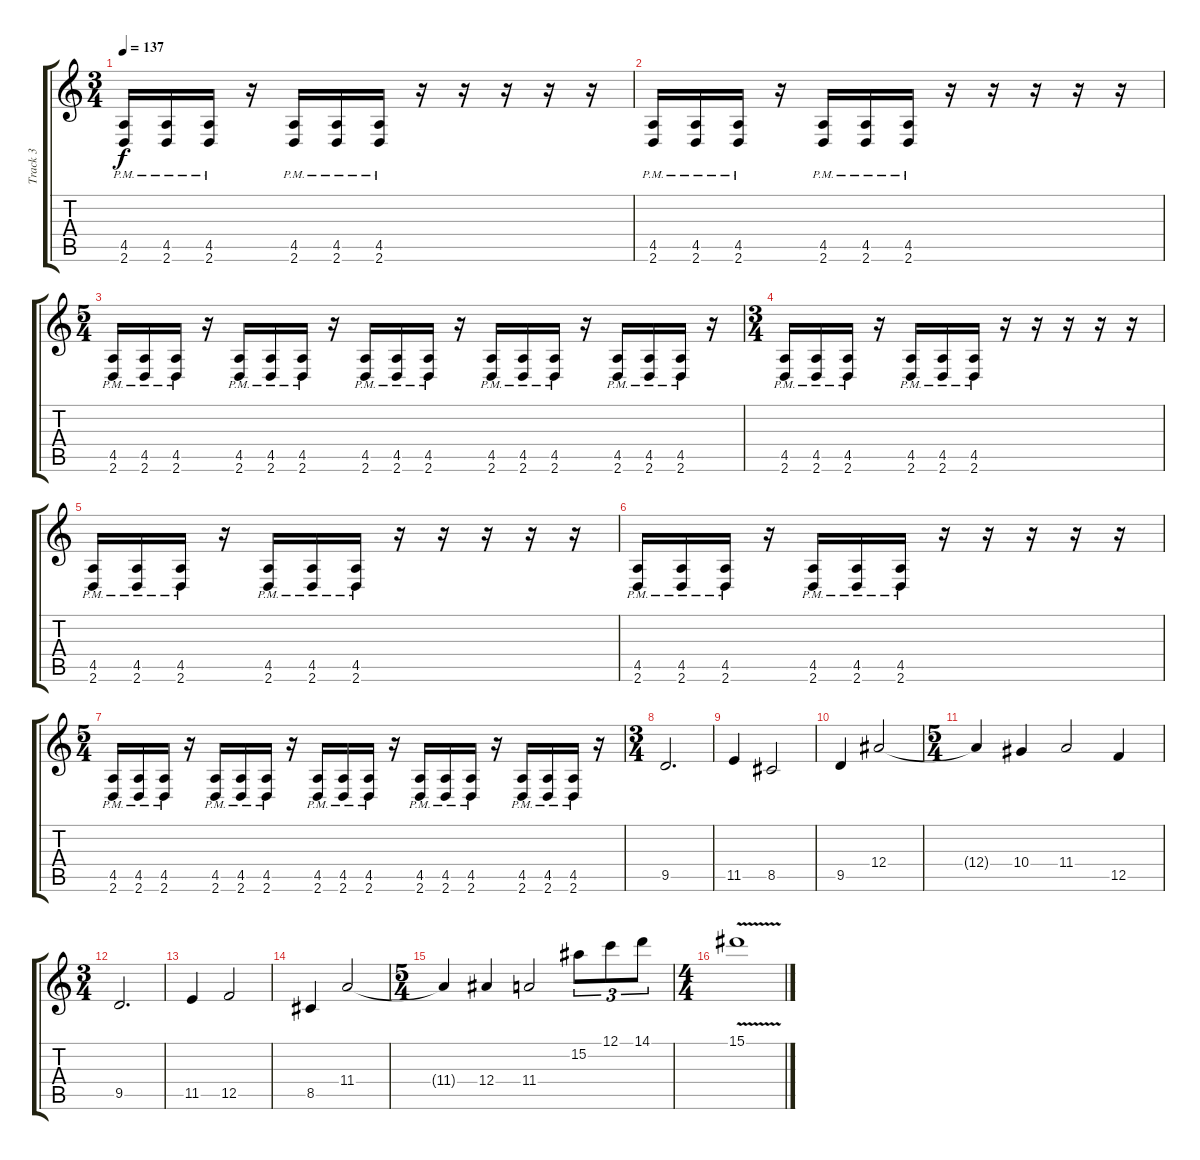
\track ("Track 3" "Track 3") {instrument distortionguitar}
\staff {score tabs}
\tuning (C4 G3 Eb3 Bb2 F2 C2) {hide}
\ts (3 4)
\tempo 137
\clef g2
\ks c
(4.5{pm} 2.6{pm}).16{dy f} (4.5{pm} 2.6{pm}).16 (4.5{pm} 2.6{pm}).16 r.16 (4.5{pm} 2.6{pm}).16 (4.5{pm} 2.6{pm}).16 (4.5{pm} 2.6{pm}).16 r.16 r.16 r.16 r.16 r.16 |
(4.5{pm} 2.6{pm}).16 (4.5{pm} 2.6{pm}).16 (4.5{pm} 2.6{pm}).16 r.16 (4.5{pm} 2.6{pm}).16 (4.5{pm} 2.6{pm}).16 (4.5{pm} 2.6{pm}).16 r.16 r.16 r.16 r.16 r.16 |
\ts (5 4)
(4.5{pm} 2.6{pm}).16 (4.5{pm} 2.6{pm}).16 (4.5{pm} 2.6{pm}).16 r.16 (4.5{pm} 2.6{pm}).16 (4.5{pm} 2.6{pm}).16 (4.5{pm} 2.6{pm}).16 r.16 (4.5{pm} 2.6{pm}).16 (4.5{pm} 2.6{pm}).16 (4.5{pm} 2.6{pm}).16 r.16 (4.5{pm} 2.6{pm}).16 (4.5{pm} 2.6{pm}).16 (4.5{pm} 2.6{pm}).16 r.16 (4.5{pm} 2.6{pm}).16 (4.5{pm} 2.6{pm}).16 (4.5{pm} 2.6{pm}).16 r.16 |
\ts (3 4)
(4.5{pm} 2.6{pm}).16 (4.5{pm} 2.6{pm}).16 (4.5{pm} 2.6{pm}).16 r.16 (4.5{pm} 2.6{pm}).16 (4.5{pm} 2.6{pm}).16 (4.5{pm} 2.6{pm}).16 r.16 r.16 r.16 r.16 r.16 |
(4.5{pm} 2.6{pm}).16 (4.5{pm} 2.6{pm}).16 (4.5{pm} 2.6{pm}).16 r.16 (4.5{pm} 2.6{pm}).16 (4.5{pm} 2.6{pm}).16 (4.5{pm} 2.6{pm}).16 r.16 r.16 r.16 r.16 r.16 |
(4.5{pm} 2.6{pm}).16 (4.5{pm} 2.6{pm}).16 (4.5{pm} 2.6{pm}).16 r.16 (4.5{pm} 2.6{pm}).16 (4.5{pm} 2.6{pm}).16 (4.5{pm} 2.6{pm}).16 r.16 r.16 r.16 r.16 r.16 |
\ts (5 4)
(4.5{pm} 2.6{pm}).16 (4.5{pm} 2.6{pm}).16 (4.5{pm} 2.6{pm}).16 r.16 (4.5{pm} 2.6{pm}).16 (4.5{pm} 2.6{pm}).16 (4.5{pm} 2.6{pm}).16 r.16 (4.5{pm} 2.6{pm}).16 (4.5{pm} 2.6{pm}).16 (4.5{pm} 2.6{pm}).16 r.16 (4.5{pm} 2.6{pm}).16 (4.5{pm} 2.6{pm}).16 (4.5{pm} 2.6{pm}).16 r.16 (4.5{pm} 2.6{pm}).16 (4.5{pm} 2.6{pm}).16 (4.5{pm} 2.6{pm}).16 r.16 |
\ts (3 4)
9.5.2{d} |
11.5.4 8.5.2 |
9.5.4 12.4.2 |
\ts (5 4)
12.4{t}.4 10.4.4 11.4.2 12.5.4 |
\ts (3 4)
9.5.2{d} |
11.5.4 12.5.2 |
8.5.4 11.4.2 |
\ts (5 4)
11.4{t}.4 12.4.4 11.4.2 15.2.8{tu (3 2)} 12.1.8{tu (3 2)} 14.1.8{tu (3 2)} |
\ts (4 4)
15.1{v}.1
